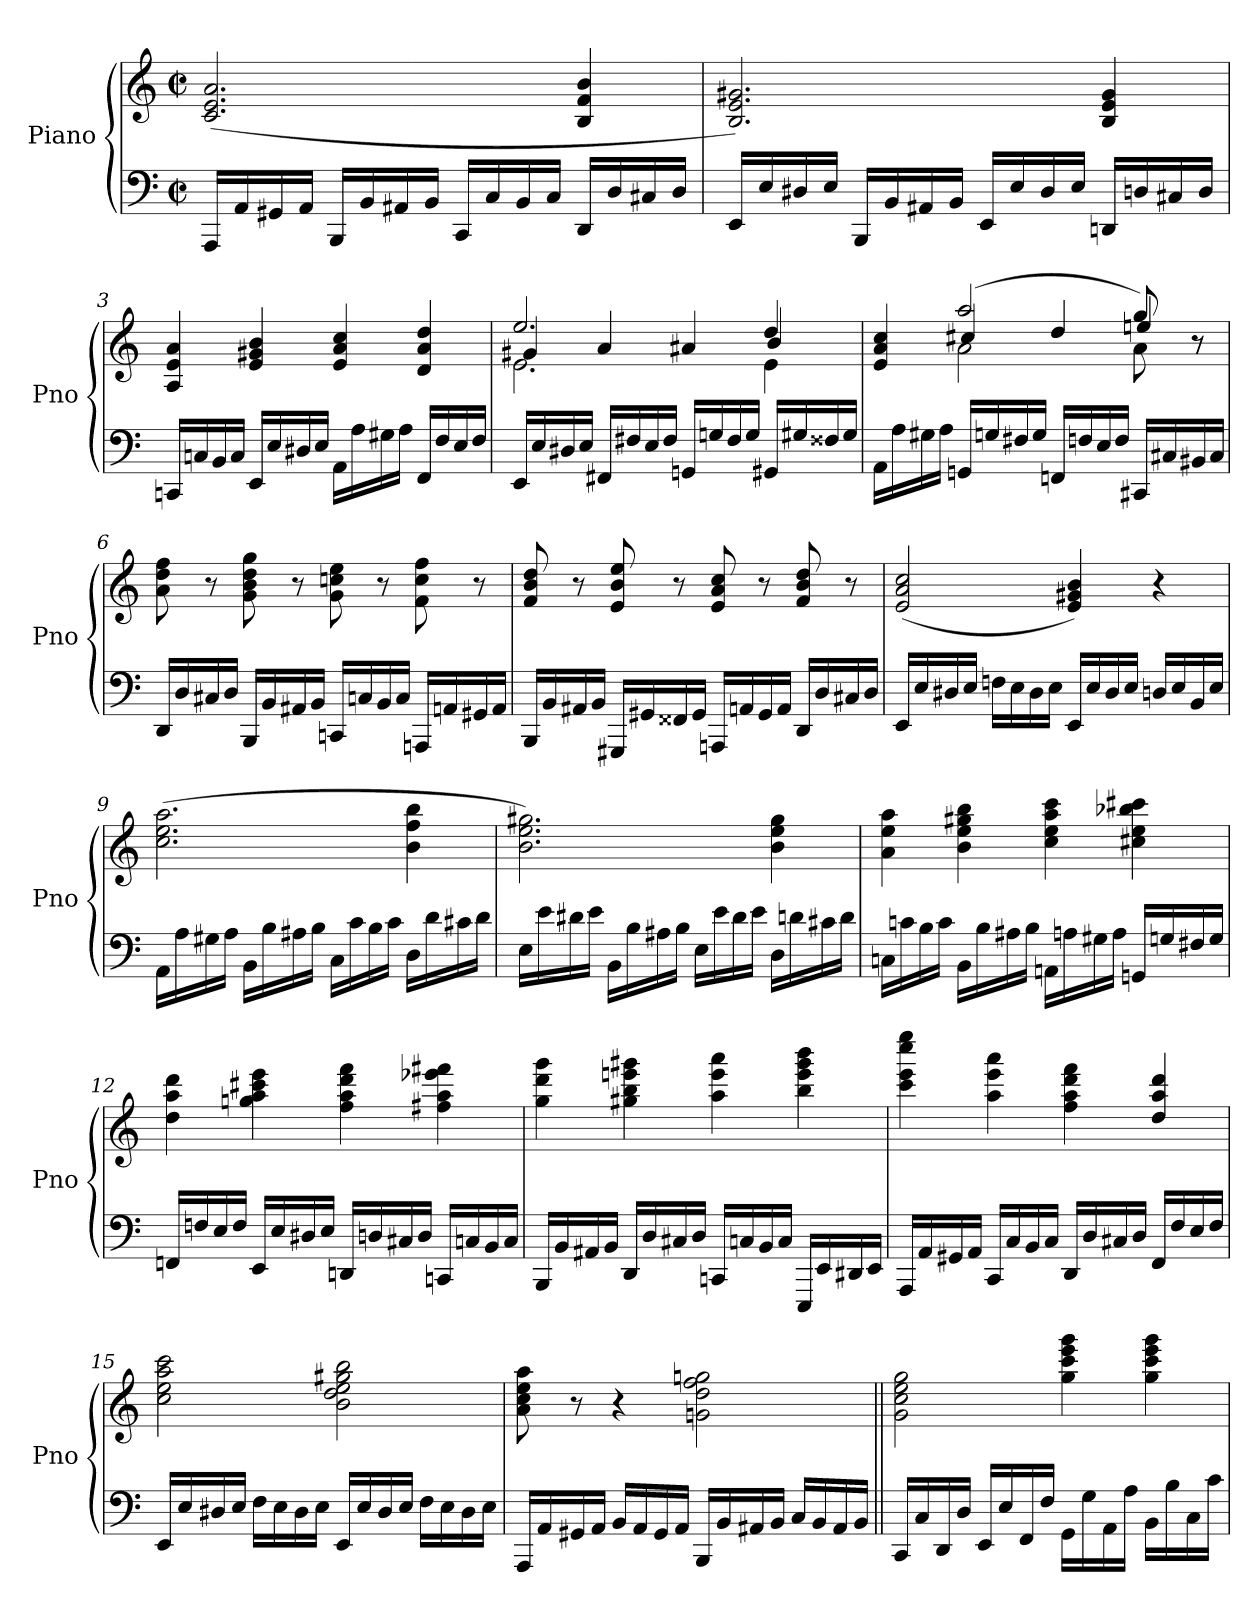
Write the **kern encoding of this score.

**kern	**kern
*part1	*part1
*staff2	*staff1
*I"Piano	*
*I'Pno	*
*clefF4	*clefG2
*k[]	*k[]
*M2/2	*M2/2
*met(c|)	*met(c|)
*MM84	*MM84
=1	=1
16AAA/LL	(>2.c/ 2.e/ 2.a/
16AA/	.
16GG#X/	.
16AA/JJ	.
16BBB/LL	.
16BB/	.
16AA#X/	.
16BB/JJ	.
16CC/LL	.
16C/	.
16BB/	.
16C/JJ	.
16DD/LL	4B/ 4f/ 4b/
16D/	.
16C#X/	.
16D/JJ	.
=2	=2
16EE/LL	2.B/ 2.e/ 2.g#X/)
16E/	.
16D#X/	.
16E/JJ	.
16BBB/LL	.
16BB/	.
16AA#X/	.
16BB/JJ	.
16EE/LL	.
16E/	.
16D#/	.
16E/JJ	.
16DDn/LL	4B/ 4e/ 4g#/
16Dn/	.
16C#X/	.
16D/JJ	.
!!LO:LB:g=z
=3	=3
16CCn/LL	4A/ 4e/ 4a/
16Cn/	.
16BB/	.
16C/JJ	.
16EE/LL	4e/ 4g#X/ 4b/
16E/	.
16D#X/	.
16E/JJ	.
16AA\LL	4e/ 4a/ 4cc/
16A\	.
16G#X\	.
16A\JJ	.
16FF/LL	4d/ 4a/ 4dd/
16F/	.
16E/	.
16F/JJ	.
=4	=4
*	*^
*	*	*^
16EE/LL	2.ee/	4g#X/	2.e\
16E/	.	.	.
16D#X/	.	.	.
16E/JJ	.	.	.
16FF#X/LL	.	4a/	.
16F#X/	.	.	.
16E/	.	.	.
16F#/JJ	.	.	.
16GGn/LL	.	4a#X/	.
16Gn/	.	.	.
16F#/	.	.	.
16G/JJ	.	.	.
16GG#X/LL	4dd/	4b/	4e\
16G#X/	.	.	.
16F##X/	.	.	.
16G#/JJ	.	.	.
=5	=5	=5	=5
16AA\LL	4e/ 4a/ 4cc/	4ryy	4ryy
16A\	.	.	.
16G#X\	.	.	.
16A\JJ	.	.	.
16GGn/LL	(2aa/	4cc#X/	2a\
16Gn/	.	.	.
16F#X/	.	.	.
16G/JJ	.	.	.
16FFn/LL	.	4dd/	.
16Fn/	.	.	.
16E/	.	.	.
16F/JJ	.	.	.
16CC#X/LL	8gg/)	4een/	8a\
16C#X/	.	.	.
16BB#X/	8r	.	8r
16C#/JJ	.	.	.
*	*v	*v	*v
!!LO:LB:g=z
=6	=6
16DD/LL	8a\ 8dd\ 8ff\
16D/	.
16C#X/	8r
16D/JJ	.
16BBB/LL	8g\ 8b\ 8dd\ 8gg\
16BB/	.
16AA#X/	8r
16BB/JJ	.
16CCn/LL	8g\ 8ccn\ 8ee\
16Cn/	.
16BB/	8r
16C/JJ	.
16AAAn/LL	8f\ 8cc\ 8ff\
16AAn/	.
16GG#X/	8r
16AA/JJ	.
=7	=7
16BBB/LL	8f/ 8b/ 8dd/
16BB/	.
16AA#X/	8r
16BB/JJ	.
16GGG#X/LL	8e/ 8b/ 8ee/
16GG#X/	.
16FF##X/	8r
16GG#/JJ	.
16AAAn/LL	8e/ 8a/ 8cc/
16AAn/	.
16GG#/	8r
16AA/JJ	.
16DD/LL	8f/ 8b/ 8dd/
16D/	.
16C#X/	8r
16D/JJ	.
=8	=8
16EE/LL	(>2e/ 2a/ 2cc/
16E/	.
16D#X/	.
16E/JJ	.
16Fn\LL	.
16E\	.
16D#\	.
16E\JJ	.
16EE/LL	4e/ 4g#X/ 4b/)
16E/	.
16D#/	.
16E/JJ	.
16Dn/LL	4r
16E/	.
16BB/	.
16E/JJ	.
!!LO:LB:g=z
=9	=9
16AA\LL	(>2.cc\ 2.ee\ 2.aa\
16A\	.
16G#X\	.
16A\JJ	.
16BB\LL	.
16B\	.
16A#X\	.
16B\JJ	.
16C\LL	.
16c\	.
16B\	.
16c\JJ	.
16D\LL	4b\ 4ff\ 4bb\
16d\	.
16c#X\	.
16d\JJ	.
=10	=10
16E\LL	2.b\ 2.ee\ 2.gg#X\)
16e\	.
16d#X\	.
16e\JJ	.
16BB\LL	.
16B\	.
16A#X\	.
16B\JJ	.
16E\LL	.
16e\	.
16d#\	.
16e\JJ	.
16D\LL	4b\ 4ee\ 4gg#\
16dn\	.
16c#X\	.
16d\JJ	.
!!LO:PB:g=z
=11	=11
16Cn\LL	4a\ 4ee\ 4aa\
16cn\	.
16B\	.
16c\JJ	.
16BB\LL	4b\ 4ee\ 4gg#X\ 4bb\
16B\	.
16A#X\	.
16B\JJ	.
16AAn\LL	4cc\ 4ee\ 4aa\ 4ccc\
16An\	.
16G#X\	.
16A\JJ	.
16GGn/LL	4cc#X\ 4ee\ 4bb-X\ 4ccc#X\
16Gn/	.
16F#X/	.
16G/JJ	.
=12	=12
16FFn/LL	4dd\ 4aa\ 4ddd\
16Fn/	.
16E/	.
16F/JJ	.
16EE/LL	4ggn\ 4aa\ 4ccc#X\ 4eee\
16E/	.
16D#X/	.
16E/JJ	.
16DDn/LL	4ff\ 4aa\ 4ddd\ 4fff\
16Dn/	.
16C#X/	.
16D/JJ	.
16CCn/LL	4ff#X\ 4aa\ 4eee-X\ 4fff#X\
16Cn/	.
16BB/	.
16C/JJ	.
=13	=13
16BBB/LL	4gg\ 4ddd\ 4ggg\
16BB/	.
16AA#X/	.
16BB/JJ	.
16DD/LL	4gg#X\ 4bb\ 4eeen\ 4ggg#X\
16D/	.
16C#X/	.
16D/JJ	.
16CCn/LL	4aa\ 4eee\ 4aaa\
16Cn/	.
16BB/	.
16C/JJ	.
16EEE/LL	4bb\ 4eee\ 4ggg#\ 4bbb\
16EE/	.
16DD#X/	.
16EE/JJ	.
!!LO:LB:g=z
=14	=14
16AAA/LL	4ccc\ 4eee\ 4cccc\ 4eeee\
16AA/	.
16GG#X/	.
16AA/JJ	.
16CC/LL	4aa\ 4eee\ 4aaa\
16C/	.
16BB/	.
16C/JJ	.
16DD/LL	4ff\ 4aa\ 4ddd\ 4fff\
16D/	.
16C#X/	.
16D/JJ	.
16FF/LL	4dd/ 4aa/ 4ddd/
16F/	.
16E/	.
16F/JJ	.
=15	=15
16EE/LL	2cc\ 2ee\ 2aa\ 2ccc\
16E/	.
16D#X/	.
16E/JJ	.
16F\LL	.
16E\	.
16D#\	.
16E\JJ	.
16EE/LL	2b\ 2dd\ 2ee\ 2gg#X\ 2bb\
16E/	.
16D#/	.
16E/JJ	.
16F\LL	.
16E\	.
16D#\	.
16E\JJ	.
=16	=16
16AAA/LL	8a\ 8cc\ 8ee\ 8aa\
16AA/	.
16GG#X/	8r
16AA/JJ	.
16BB/LL	4r
16AA/	.
16GG#/	.
16AA/JJ	.
16BBB/LL	2gn\ 2dd\ 2ff\ 2ggn\
16BB/	.
16AA#X/	.
16BB/JJ	.
16C/LL	.
16BB/	.
16AA#/	.
16BB/JJ	.
!!LO:LB:g=z
=17||	=17||
16CC/LL	2g\ 2cc\ 2ee\ 2gg\
16C/	.
16DD/	.
16D/JJ	.
16EE/LL	.
16E/	.
16FF/	.
16F/JJ	.
16GG\LL	4gg\ 4ccc\ 4eee\ 4ggg\
16G\	.
16AA\	.
16A\JJ	.
16BB\LL	4gg\ 4ccc\ 4eee\ 4ggg\
16B\	.
16C\	.
16c\JJ	.
=	=
*-	*-
